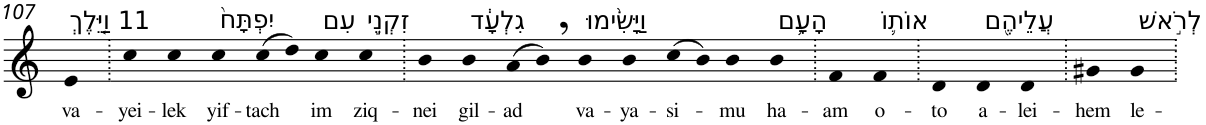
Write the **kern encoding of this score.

**kern	**text
*part1	*part1
*staff1	*staff1
*I"Piano	*
*I'Pno	*
!!LO:PB:g=z
*clefG2	*
*k[]	*
=107	=107
!LO:TX:a:t=11 וַיֵּ֤לֶךְ	!
!	!LO:LY:b
4e	va-
=108.	=108.
!	!LO:LY:b
4cc	-yei-
!	!LO:LY:b
4cc	-lek
!LO:TX:a:t=יִפְתָּח֙	!
!	!LO:LY:b
4cc	yif-
!	!LO:LY:b
(>8cc	-tach
8dd)	.
!LO:TX:a:t=עִם	!
!	!LO:LY:b
4cc	im
!LO:TX:a:t=זִקְנֵ֣י	!
!	!LO:LY:b
4cc	ziq-
=109.	=109.
!	!LO:LY:b
4b	-nei
!LO:TX:a:t=גִלְעָ֔ד	!
!	!LO:LY:b
4b	gil-
!	!LO:LY:b
(>8a	-ad
8b,)	.
!LO:TX:a:t=וַיָּשִׂ֨ימוּ	!
!	!LO:LY:b
4b	va-
!	!LO:LY:b
4b	-ya-
!	!LO:LY:b
(>8cc	-si-
8b)	.
!	!LO:LY:b
4b	-mu
!LO:TX:a:t=הָעָ֥ם	!
!	!LO:LY:b
4b	ha-
=110.	=110.
!	!LO:LY:b
4f	-am
!LO:TX:a:t=אוֹת֛וֹ	!
!	!LO:LY:b
4f	o-
=111.	=111.
!	!LO:LY:b
4d	-to
!LO:TX:a:t=עֲלֵיהֶ֖ם	!
!	!LO:LY:b
4d	a-
!	!LO:LY:b
4d	-lei-
=112.	=112.
!	!LO:LY:b
4g#X	-hem
!LO:TX:a:t=לְרֹ֣אשׁ	!
!	!LO:LY:b
4g#	le-
=.	=.
*-	*-
